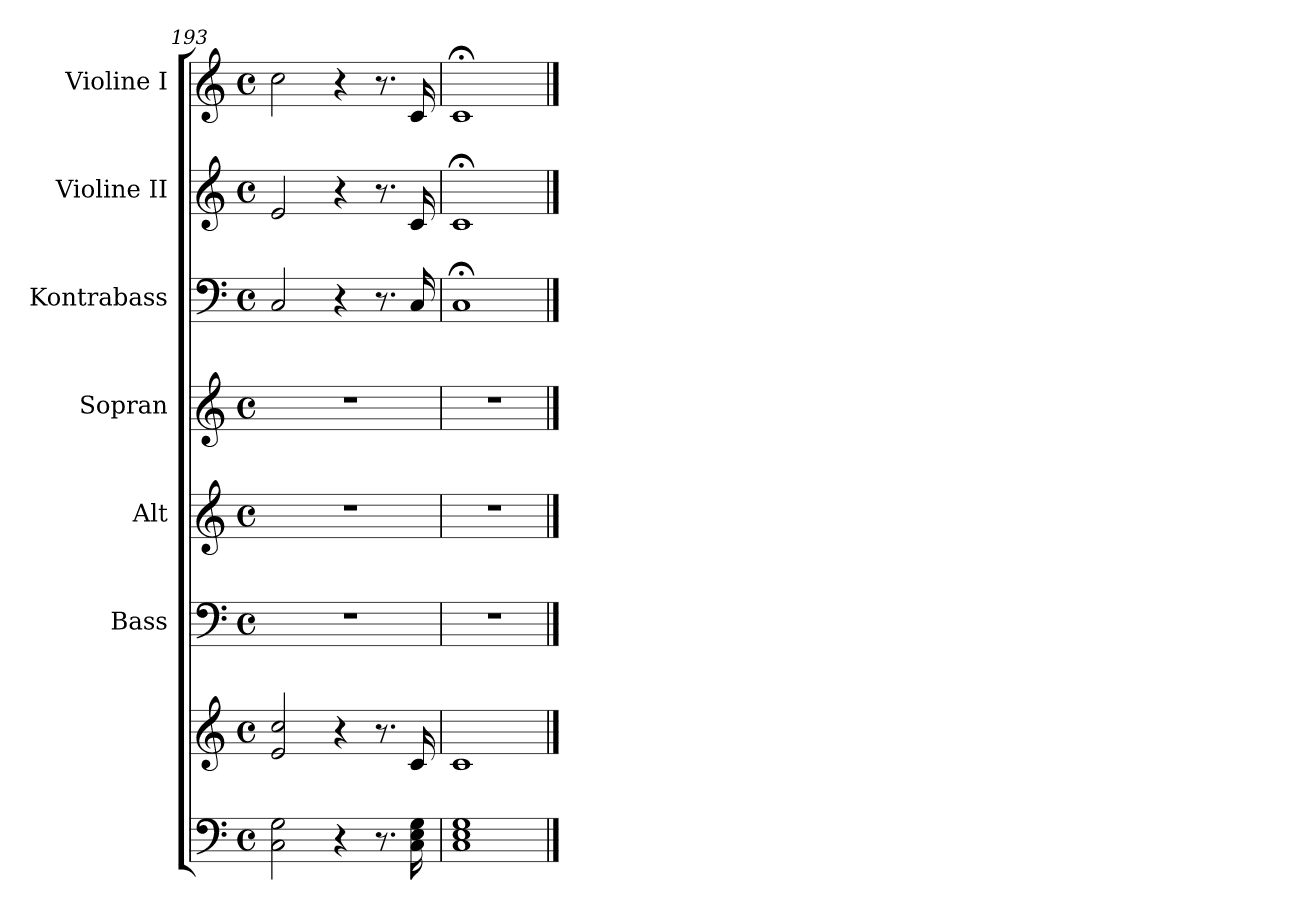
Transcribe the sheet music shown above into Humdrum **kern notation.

**kern	**kern	**kern	**kern	**kern	**kern	**kern	**kern
*part7	*part7	*part6	*part5	*part4	*part3	*part2	*part1
*staff8	*staff7	*staff6	*staff5	*staff4	*staff3	*staff2	*staff1
*	*	*I"Bass	*I"Alt	*I"Sopran	*I"Kontrabass	*I"Violine II	*I"Violine I
*	*	*I'B.	*I'A.	*I'S.	*I'Kb.	*I'Vl. II	*I'Vl. I
*clefF4	*clefG2	*clefF4	*clefG2	*clefG2	*clefF4	*clefG2	*clefG2
*	*	*	*	*	*ITrd7c12	*	*
*k[]	*k[]	*k[]	*k[]	*k[]	*k[]	*k[]	*k[]
*C:	*C:	*C:	*C:	*C:	*C:	*C:	*C:
*M4/4	*M4/4	*M4/4	*M4/4	*M4/4	*M4/4	*M4/4	*M4/4
*met(c)	*met(c)	*met(c)	*met(c)	*met(c)	*met(c)	*met(c)	*met(c)
=193	=193	=193	=193	=193	=193	=193	=193
2C\ 2G\	2e/ 2cc/	1r	1r	1r	2CC/	2e/	2cc\
4r	4r	.	.	.	4r	4r	4r
8.r	8.r	.	.	.	8.r	8.r	8.r
16C\ 16E\ 16G\	16c/	.	.	.	16CC/	16c/	16c/
=194	=194	=194	=194	=194	=194	=194	=194
1C 1E 1G	1c	1r	1r	1r	1CC;<	1c;<	1c;<
==	==	==	==	==	==	==	==
*-	*-	*-	*-	*-	*-	*-	*-
